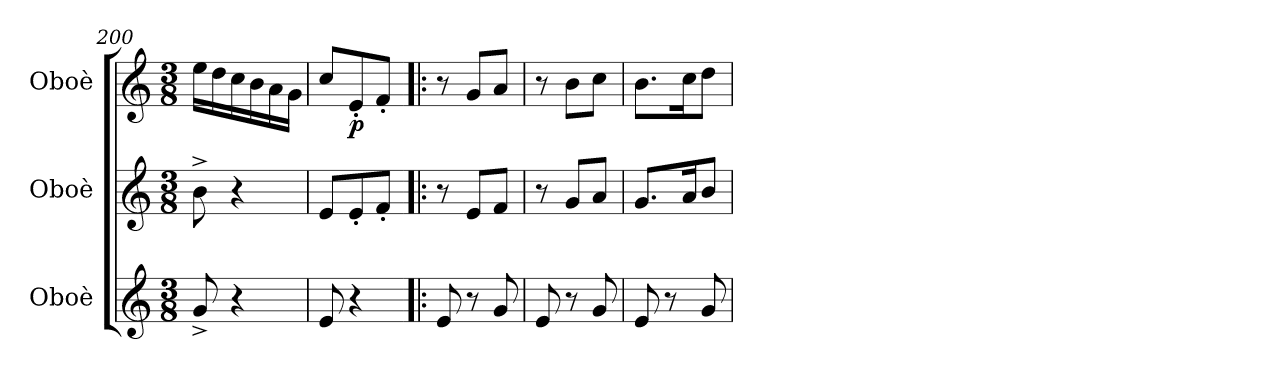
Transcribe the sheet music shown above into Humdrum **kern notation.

**kern	**kern	**kern	**dynam
*part3	*part2	*part1	*part1
*staff3	*staff2	*staff1	*staff1
*I"Oboè	*I"Oboè	*I"Oboè	*
*I'Ob.	*I'Ob.	*I'Ob.	*
*clefG2	*clefG2	*clefG2	*
*k[]	*k[]	*k[]	*
*M3/8	*M3/8	*M3/8	*
=200	=200	=200	=200
8g^/	8b^\	16ee\LL	.
.	.	16dd\	.
4r	4r	16cc\	.
.	.	16b\	.
.	.	16a\	.
.	.	16g\JJ	.
=201	=201	=201	=201
8e/	8e/L	8cc/L	.
!	!	!	!LO:DY:b
4r	8e'/	8e'/	p
.	8f'/J	8f'/J	.
=202!|:	=202!|:	=202!|:	=202!|:
8e/	8r	8r	.
8r	8e/L	8g/L	.
8g/	8f/J	8a/J	.
!!LO:LB:g=z
=203	=203	=203	=203
8e/	8r	8r	.
8r	8g/L	8b\L	.
8g/	8a/J	8cc\J	.
=204	=204	=204	=204
8e/	8.g/L	8.b\L	.
8r	.	.	.
.	16a/K	16cc\K	.
8g/	8b/J	8dd\J	.
=	=	=	=
*-	*-	*-	*-
